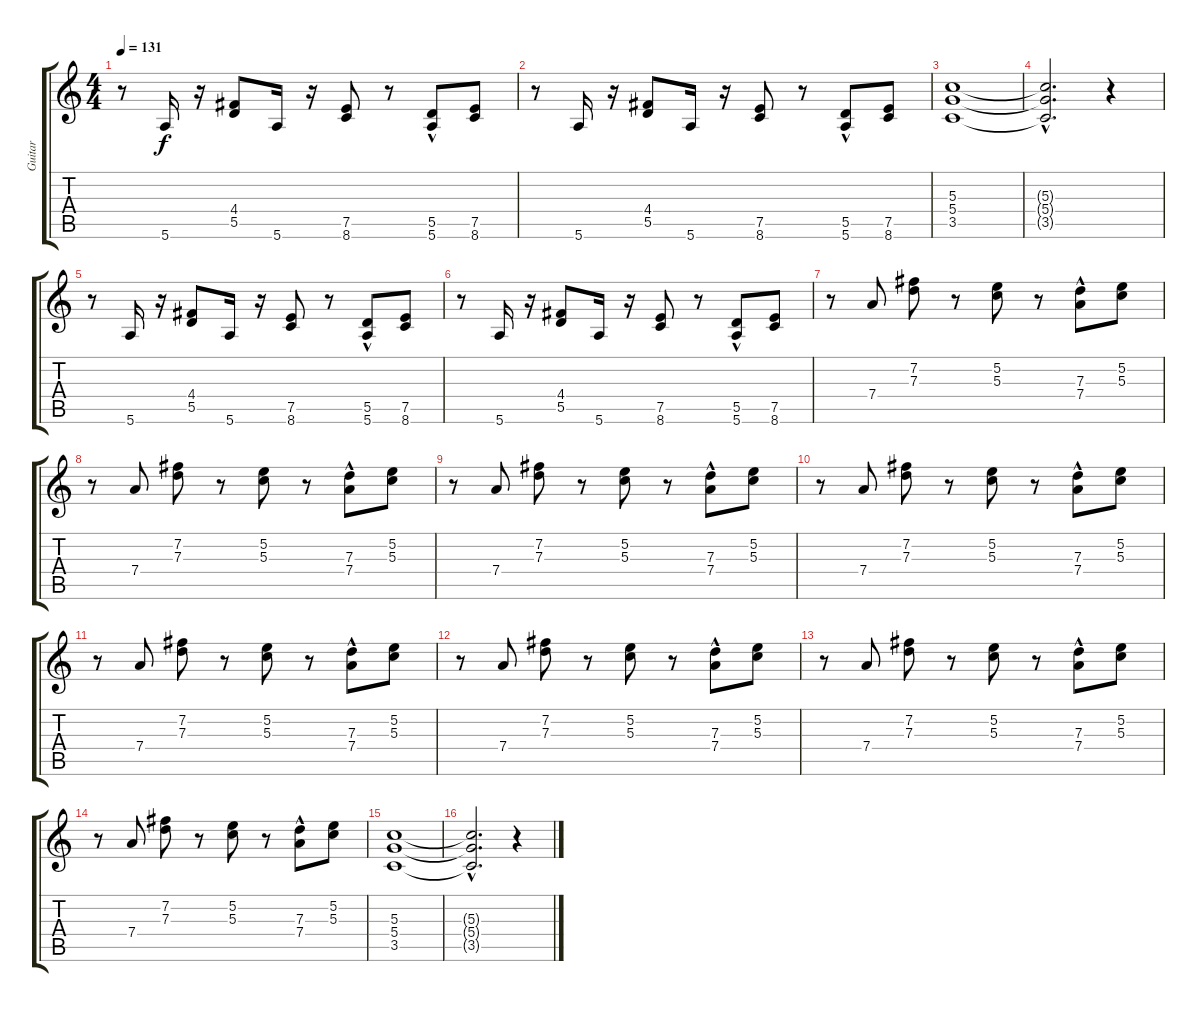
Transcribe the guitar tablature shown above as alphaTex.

\track ("Guitar" "Guitar") {instrument electricguitarmuted}
\staff {score tabs}
\tuning (E4 B3 G3 D3 A2 E2) {hide}
\ts (4 4)
\tempo 131
\clef g2
\ks c
r.8{dy f} 5.6.16 r.16 (4.4 5.5).8 5.6.16 r.16 (7.5 8.6).8 r.8 (5.5{hac} 5.6).8 (7.5 8.6).8 |
r.8 5.6.16 r.16 (4.4 5.5).8 5.6.16 r.16 (7.5 8.6).8 r.8 (5.5{hac} 5.6).8 (7.5 8.6).8 |
(5.3 5.4 3.5).1 |
(5.3{hac t} 5.4{hac t} 3.5{hac t}).2{d} r.4 |
r.8 5.6.16 r.16 (4.4 5.5).8 5.6.16 r.16 (7.5 8.6).8 r.8 (5.5{hac} 5.6).8 (7.5 8.6).8 |
r.8 5.6.16 r.16 (4.4 5.5).8 5.6.16 r.16 (7.5 8.6).8 r.8 (5.5{hac} 5.6).8 (7.5 8.6).8 |
r.8 7.4.8 (7.2 7.3).8 r.8 (5.2 5.3).8 r.8 (7.3{hac} 7.4).8 (5.2 5.3).8 |
r.8 7.4.8 (7.2 7.3).8 r.8 (5.2 5.3).8 r.8 (7.3{hac} 7.4).8 (5.2 5.3).8 |
r.8 7.4.8 (7.2 7.3).8 r.8 (5.2 5.3).8 r.8 (7.3{hac} 7.4).8 (5.2 5.3).8 |
r.8 7.4.8 (7.2 7.3).8 r.8 (5.2 5.3).8 r.8 (7.3{hac} 7.4).8 (5.2 5.3).8 |
r.8 7.4.8 (7.2 7.3).8 r.8 (5.2 5.3).8 r.8 (7.3{hac} 7.4).8 (5.2 5.3).8 |
r.8 7.4.8 (7.2 7.3).8 r.8 (5.2 5.3).8 r.8 (7.3{hac} 7.4).8 (5.2 5.3).8 |
r.8 7.4.8 (7.2 7.3).8 r.8 (5.2 5.3).8 r.8 (7.3{hac} 7.4).8 (5.2 5.3).8 |
r.8 7.4.8 (7.2 7.3).8 r.8 (5.2 5.3).8 r.8 (7.3{hac} 7.4).8 (5.2 5.3).8 |
(5.3 5.4 3.5).1 |
(5.3{hac t} 5.4{hac t} 3.5{hac t}).2{d} r.4
